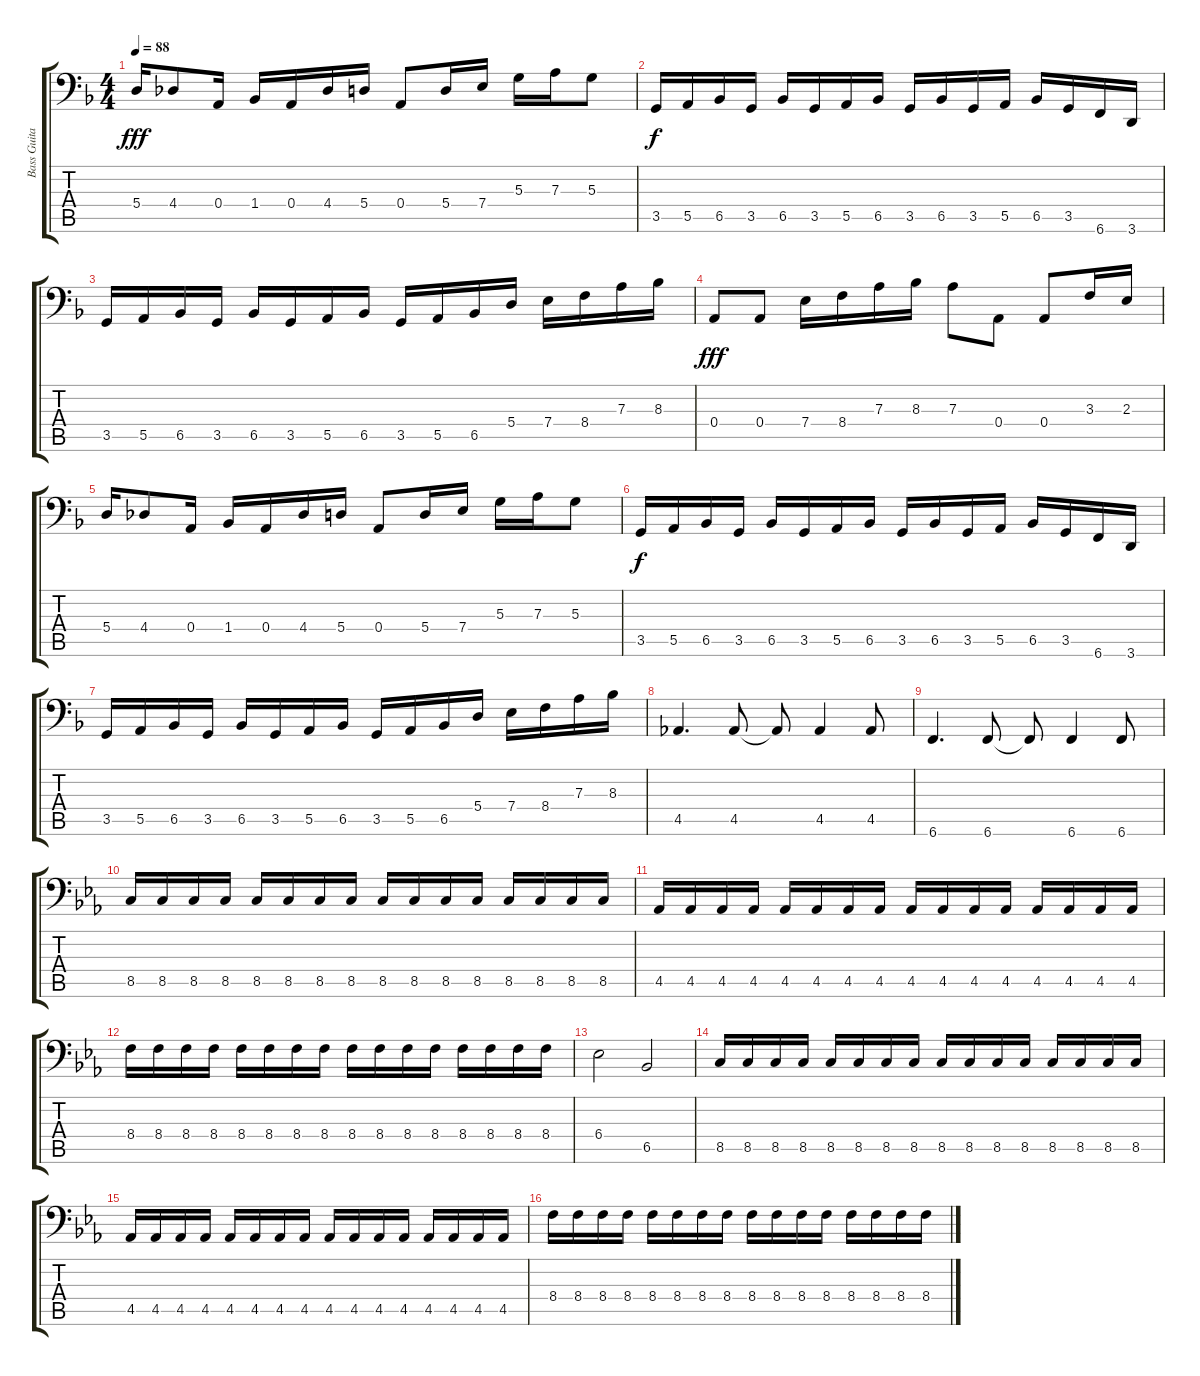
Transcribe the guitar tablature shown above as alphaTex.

\track ("Bass Guitar - John Myung" "Bass Guita") {instrument distortionguitar}
\staff {score tabs}
\tuning (C3 G2 D2 A1 E1 B0) {hide}
\ts (4 4)
\tempo 88
\clef f4
\ks f
5.4.16{dy fff} 4.4.8 0.4.16 1.4.16 0.4.16 4.4.16 5.4.16 0.4.8 5.4.16 7.4.16 5.3.16 7.3.16 5.3.8 |
3.5.16{dy f} 5.5.16 6.5.16 3.5.16 6.5.16 3.5.16 5.5.16 6.5.16 3.5.16 6.5.16 3.5.16 5.5.16 6.5.16 3.5.16 6.6.16 3.6.16 |
3.5.16 5.5.16 6.5.16 3.5.16 6.5.16 3.5.16 5.5.16 6.5.16 3.5.16 5.5.16 6.5.16 5.4.16 7.4.16 8.4.16 7.3.16 8.3.16 |
0.4.8{dy fff} 0.4.8 7.4.16 8.4.16 7.3.16 8.3.16 7.3.8 0.4.8 0.4.8 3.3.16 2.3.16 |
5.4.16 4.4.8 0.4.16 1.4.16 0.4.16 4.4.16 5.4.16 0.4.8 5.4.16 7.4.16 5.3.16 7.3.16 5.3.8 |
3.5.16{dy f} 5.5.16 6.5.16 3.5.16 6.5.16 3.5.16 5.5.16 6.5.16 3.5.16 6.5.16 3.5.16 5.5.16 6.5.16 3.5.16 6.6.16 3.6.16 |
3.5.16 5.5.16 6.5.16 3.5.16 6.5.16 3.5.16 5.5.16 6.5.16 3.5.16 5.5.16 6.5.16 5.4.16 7.4.16 8.4.16 7.3.16 8.3.16 |
4.5.4{d} 4.5.8 4.5{t}.8 4.5.4 4.5.8 |
6.6.4{d} 6.6.8 6.6{t}.8 6.6.4 6.6.8 |
\ks eb
8.5.16 8.5.16 8.5.16 8.5.16 8.5.16 8.5.16 8.5.16 8.5.16 8.5.16 8.5.16 8.5.16 8.5.16 8.5.16 8.5.16 8.5.16 8.5.16 |
4.5.16 4.5.16 4.5.16 4.5.16 4.5.16 4.5.16 4.5.16 4.5.16 4.5.16 4.5.16 4.5.16 4.5.16 4.5.16 4.5.16 4.5.16 4.5.16 |
8.4.16 8.4.16 8.4.16 8.4.16 8.4.16 8.4.16 8.4.16 8.4.16 8.4.16 8.4.16 8.4.16 8.4.16 8.4.16 8.4.16 8.4.16 8.4.16 |
6.4.2 6.5.2 |
8.5.16 8.5.16 8.5.16 8.5.16 8.5.16 8.5.16 8.5.16 8.5.16 8.5.16 8.5.16 8.5.16 8.5.16 8.5.16 8.5.16 8.5.16 8.5.16 |
4.5.16 4.5.16 4.5.16 4.5.16 4.5.16 4.5.16 4.5.16 4.5.16 4.5.16 4.5.16 4.5.16 4.5.16 4.5.16 4.5.16 4.5.16 4.5.16 |
8.4.16 8.4.16 8.4.16 8.4.16 8.4.16 8.4.16 8.4.16 8.4.16 8.4.16 8.4.16 8.4.16 8.4.16 8.4.16 8.4.16 8.4.16 8.4.16
